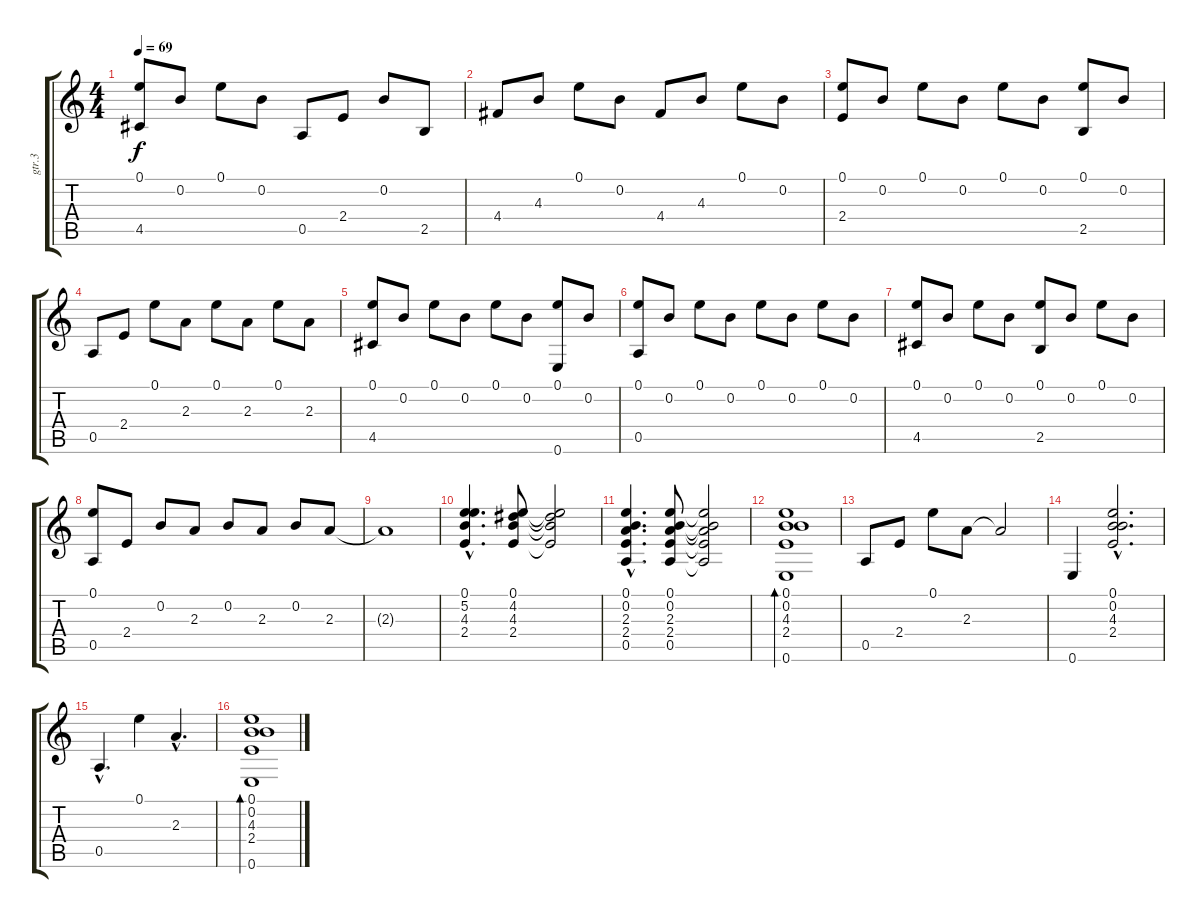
\track ("gtr.3" "gtr.3") {instrument electricguitarclean}
\staff {score tabs}
\tuning (E4 B3 G3 D3 A2 E2) {hide}
\ts (4 4)
\tempo 69
\clef g2
\ks c
(0.1 4.5).8{dy f} 0.2.8 0.1.8 0.2.8 0.5.8 2.4.8 0.2.8 2.5.8 |
4.4.8 4.3.8 0.1.8 0.2.8 4.4.8 4.3.8 0.1.8 0.2.8 |
(0.1 2.4).8 0.2.8 0.1.8 0.2.8 0.1.8 0.2.8 (0.1 2.5).8 0.2.8 |
0.5.8 2.4.8 0.1.8 2.3.8 0.1.8 2.3.8 0.1.8 2.3.8 |
(0.1 4.5).8 0.2.8 0.1.8 0.2.8 0.1.8 0.2.8 (0.1 0.6).8 0.2.8 |
(0.1 0.5).8 0.2.8 0.1.8 0.2.8 0.1.8 0.2.8 0.1.8 0.2.8 |
(0.1 4.5).8 0.2.8 0.1.8 0.2.8 (0.1 2.5).8 0.2.8 0.1.8 0.2.8 |
(0.1 0.5).8 2.4.8 0.2.8 2.3.8 0.2.8 2.3.8 0.2.8 2.3.8 |
2.3{t}.1 |
(0.1{hac} 5.2{hac} 4.3{hac} 2.4{hac}).4{d} (0.1 4.2 4.3 2.4).8 (0.1{t} 4.2{t} 4.3{t} 2.4{t}).2 |
(0.1{hac} 0.2{hac} 2.3{hac} 2.4{hac} 0.5{hac}).4{d} (0.1 0.2 2.3 2.4 0.5).8 (0.1{t} 0.2{t} 2.3{t} 2.4{t} 0.5{t}).2 |
(0.1 0.2 4.3 2.4 0.6).1{bd 60} |
0.5.8 2.4.8 0.1.8 2.3.8 2.3{t}.2 |
0.6.4 (0.1{hac} 0.2{hac} 4.3{hac} 2.4{hac}).2{d} |
0.5{hac}.4{d} 0.1.4 2.3{hac}.4{d} |
(0.1 0.2 4.3 2.4 0.6).1{bd 60}
